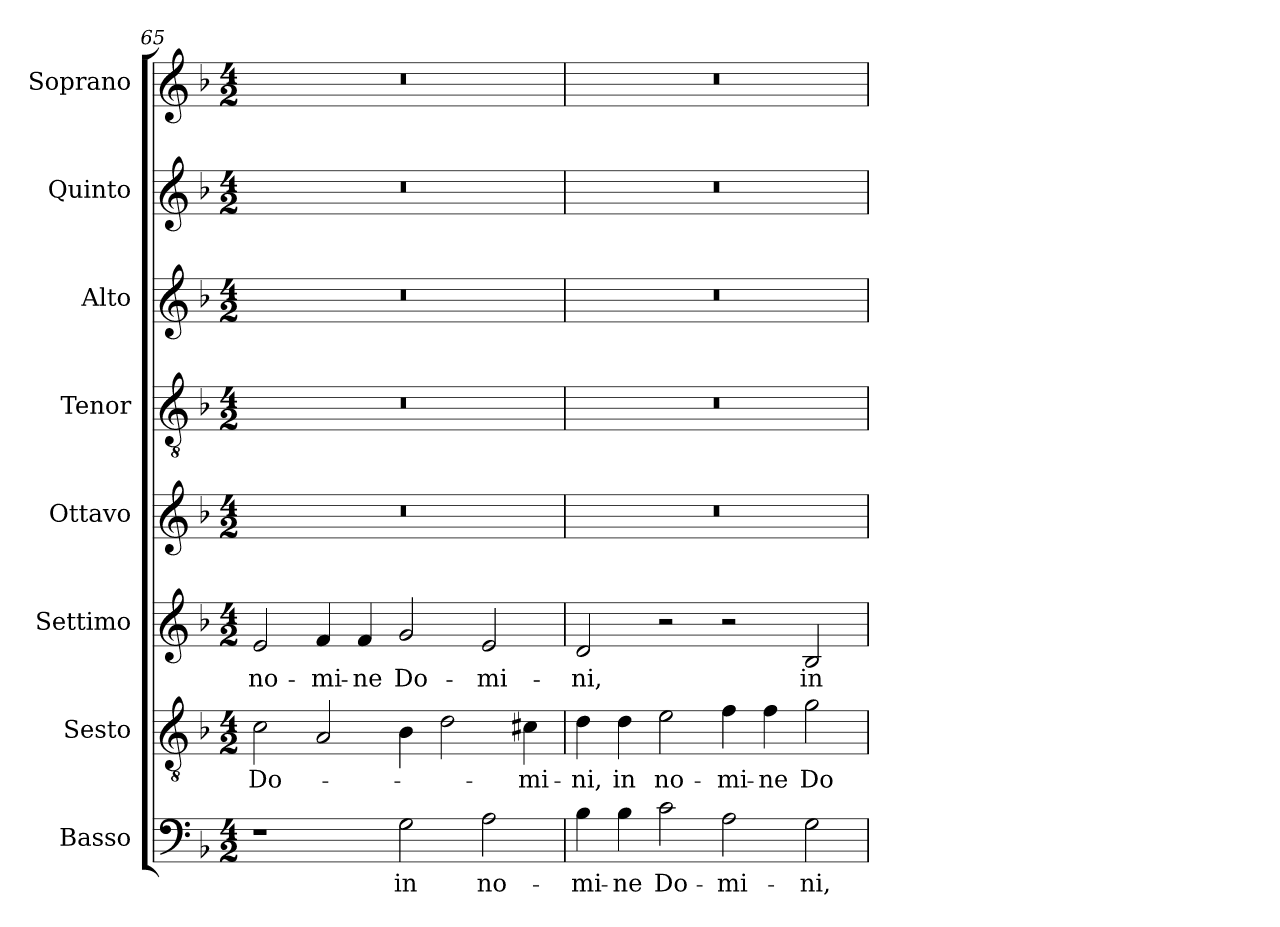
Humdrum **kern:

**kern	**text	**kern	**text	**kern	**text	**kern	**kern	**kern	**kern	**kern
*part8	*part8	*part7	*part7	*part6	*part6	*part5	*part4	*part3	*part2	*part1
*staff8	*staff8	*staff7	*staff7	*staff6	*staff6	*staff5	*staff4	*staff3	*staff2	*staff1
*I"Basso	*	*I"Sesto	*	*I"Settimo	*	*I"Ottavo	*I"Tenor	*I"Alto	*I"Quinto	*I"Soprano
*I'B.	*	*I'Ss.	*	*I'St.	*	*I'Ot.	*I'T.	*I'A.	*I'Q.	*I'S.
*clefF4	*	*clefGv2	*	*clefG2	*	*clefG2	*clefGv2	*clefG2	*clefG2	*clefG2
*	*	*ITrd7c12	*	*	*	*	*ITrd7c12	*	*	*
*k[b-]	*	*k[b-]	*	*k[b-]	*	*k[b-]	*k[b-]	*k[b-]	*k[b-]	*k[b-]
*F:	*	*F:	*	*F:	*	*F:	*F:	*F:	*F:	*F:
*M4/2	*	*M4/2	*	*M4/2	*	*M4/2	*M4/2	*M4/2	*M4/2	*M4/2
=65	=65	=65	=65	=65	=65	=65	=65	=65	=65	=65
!	!	!	!LO:LY:b:color=#000000	!	!	!	!	!	!	!
!	!	!	!	!	!LO:LY:b:color=#000000	!LO:N:vis=1	!LO:N:vis=1	!LO:N:vis=1	!LO:N:vis=1	!LO:N:vis=1
1r	.	2Ci\	Do-	2ei/	no-	0r	0r	0r	0r	0r
!	!	!	!	!	!LO:LY:b:color=#000000	!	!	!	!	!
.	.	2AAi/	.	4fi/	-mi-	.	.	.	.	.
!	!	!	!	!	!LO:LY:b:color=#000000	!	!	!	!	!
.	.	.	.	4fi/	-ne	.	.	.	.	.
!	!LO:LY:b:color=#000000	!	!	!	!	!	!	!	!	!
!	!	!	!	!	!LO:LY:b:color=#000000	!	!	!	!	!
2Gi\	in	4BB-i\	.	2gi/	Do-	.	.	.	.	.
.	.	2Di\	.	.	.	.	.	.	.	.
!	!LO:LY:b:color=#000000	!	!	!	!	!	!	!	!	!
!	!	!	!	!	!LO:LY:b:color=#000000	!	!	!	!	!
2Ai\	no-	.	.	2ei/	-mi-	.	.	.	.	.
!	!	!	!LO:LY:b:color=#000000	!	!	!	!	!	!	!
.	.	4C#Xi\	-mi-	.	.	.	.	.	.	.
=66	=66	=66	=66	=66	=66	=66	=66	=66	=66	=66
!	!LO:LY:b:color=#000000	!	!	!	!	!	!	!	!	!
!	!	!	!LO:LY:b:color=#000000	!	!	!	!	!	!	!
!	!	!	!	!	!LO:LY:b:color=#000000	!LO:N:vis=1	!LO:N:vis=1	!LO:N:vis=1	!LO:N:vis=1	!LO:N:vis=1
4B-i\	-mi-	4Di\	-ni,	2di/	-ni,	0r	0r	0r	0r	0r
!	!LO:LY:b:color=#000000	!	!	!	!	!	!	!	!	!
!	!	!	!LO:LY:b:color=#000000	!	!	!	!	!	!	!
4B-i\	-ne	4Di\	in	.	.	.	.	.	.	.
!	!LO:LY:b:color=#000000	!	!	!	!	!	!	!	!	!
!	!	!	!LO:LY:b:color=#000000	!	!	!	!	!	!	!
2ci\	Do-	2Ei\	no-	2r	.	.	.	.	.	.
!	!LO:LY:b:color=#000000	!	!	!	!	!	!	!	!	!
!	!	!	!LO:LY:b:color=#000000	!	!	!	!	!	!	!
2Ai\	-mi-	4Fi\	-mi-	2r	.	.	.	.	.	.
!	!	!	!LO:LY:b:color=#000000	!	!	!	!	!	!	!
.	.	4Fi\	-ne	.	.	.	.	.	.	.
!	!LO:LY:b:color=#000000	!	!	!	!	!	!	!	!	!
!	!	!	!LO:LY:b:color=#000000	!	!	!	!	!	!	!
!	!	!	!	!	!LO:LY:b:color=#000000	!	!	!	!	!
2Gi\	-ni,	2Gi\	Do-	2B-i/	in	.	.	.	.	.
=	=	=	=	=	=	=	=	=	=	=
*-	*-	*-	*-	*-	*-	*-	*-	*-	*-	*-
